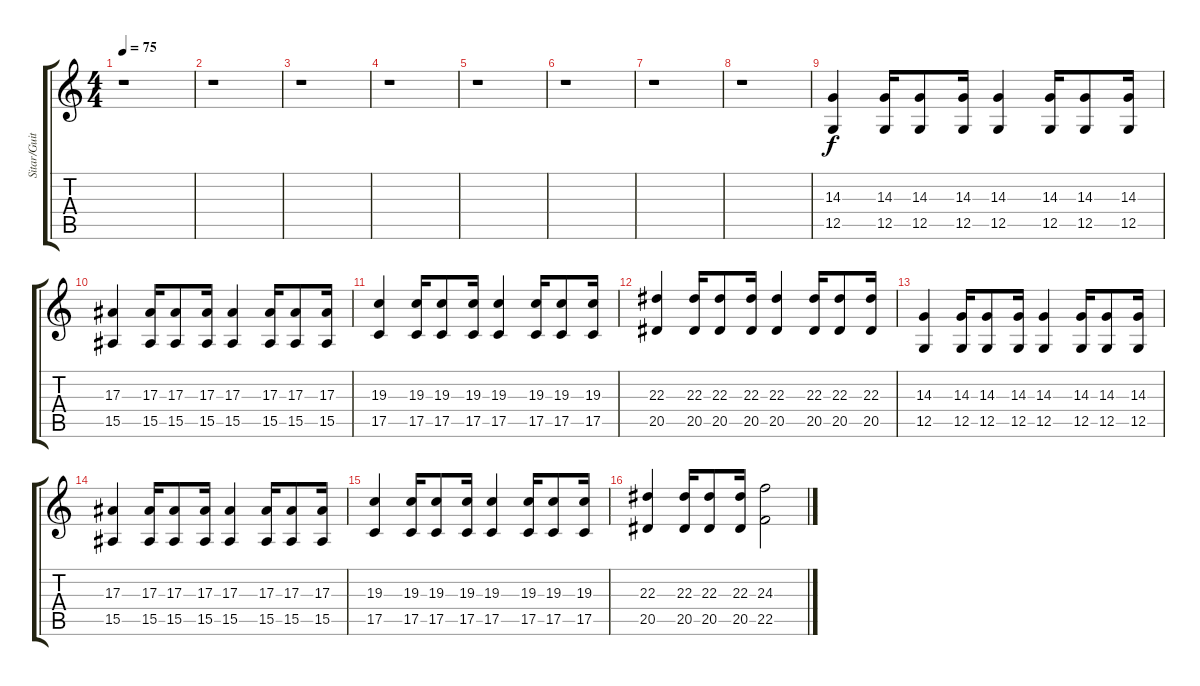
\track ("Sitar/Guitar 3" "Sitar/Guit") {instrument sitar}
\staff {score tabs}
\tuning (D4 A3 F3 C3 G2 C2) {hide}
\ts (4 4)
\tempo 75
\clef g2
\ks c
r.1{dy f instrument sitar} |
r.1 |
r.1 |
r.1 |
r.1 |
r.1 |
r.1 |
r.1{instrument electricguitarjazz} |
(14.3 12.5).4 (14.3 12.5).16 (14.3 12.5).8 (14.3 12.5).16 (14.3 12.5).4 (14.3 12.5).16 (14.3 12.5).8 (14.3 12.5).16 |
(17.3 15.5).4 (17.3 15.5).16 (17.3 15.5).8 (17.3 15.5).16 (17.3 15.5).4 (17.3 15.5).16 (17.3 15.5).8 (17.3 15.5).16 |
(19.3 17.5).4 (19.3 17.5).16 (19.3 17.5).8 (19.3 17.5).16 (19.3 17.5).4 (19.3 17.5).16 (19.3 17.5).8 (19.3 17.5).16 |
(22.3 20.5).4 (22.3 20.5).16 (22.3 20.5).8 (22.3 20.5).16 (22.3 20.5).4 (22.3 20.5).16 (22.3 20.5).8 (22.3 20.5).16 |
(14.3 12.5).4 (14.3 12.5).16 (14.3 12.5).8 (14.3 12.5).16 (14.3 12.5).4 (14.3 12.5).16 (14.3 12.5).8 (14.3 12.5).16 |
(17.3 15.5).4 (17.3 15.5).16 (17.3 15.5).8 (17.3 15.5).16 (17.3 15.5).4 (17.3 15.5).16 (17.3 15.5).8 (17.3 15.5).16 |
(19.3 17.5).4 (19.3 17.5).16 (19.3 17.5).8 (19.3 17.5).16 (19.3 17.5).4 (19.3 17.5).16 (19.3 17.5).8 (19.3 17.5).16 |
(22.3 20.5).4 (22.3 20.5).16 (22.3 20.5).8 (22.3 20.5).16 (24.3 22.5).2
